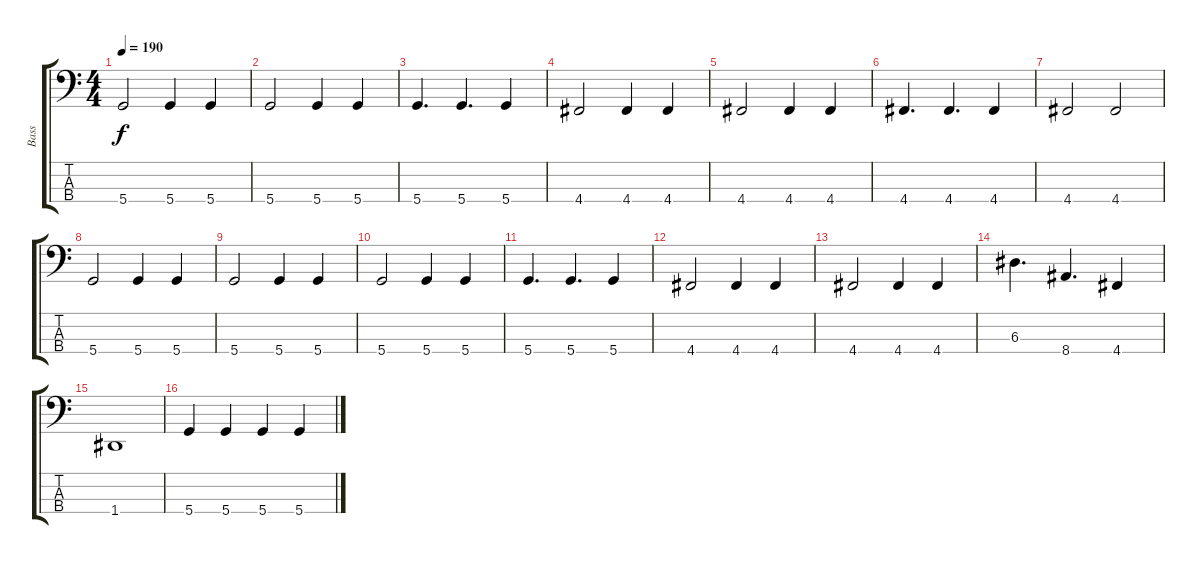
\track ("Bass" "Bass") {instrument electricbassfinger}
\staff {score tabs}
\tuning (G2 D2 A1 D1) {hide}
\ts (4 4)
\tempo 190
\clef f4
\ks c
5.4.2{dy f} 5.4.4 5.4.4 |
5.4.2 5.4.4 5.4.4 |
5.4.4{d} 5.4.4{d} 5.4.4 |
4.4.2 4.4.4 4.4.4 |
4.4.2 4.4.4 4.4.4 |
4.4.4{d} 4.4.4{d} 4.4.4 |
4.4.2 4.4.2 |
5.4.2 5.4.4 5.4.4 |
5.4.2 5.4.4 5.4.4 |
5.4.2 5.4.4 5.4.4 |
5.4.4{d} 5.4.4{d} 5.4.4 |
4.4.2 4.4.4 4.4.4 |
4.4.2 4.4.4 4.4.4 |
6.3.4{d} 8.4.4{d} 4.4.4 |
1.4.1 |
5.4.4 5.4.4 5.4.4 5.4.4
